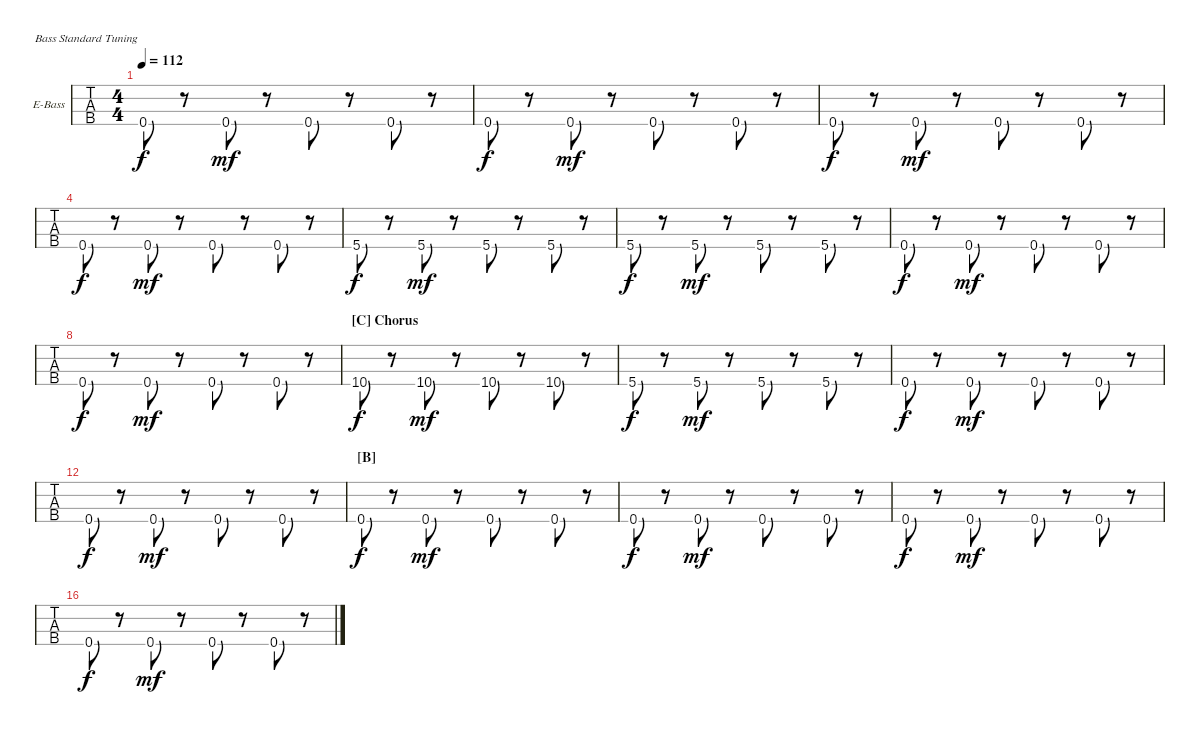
\bracketExtendMode nobrackets
\firstSystemTrackNameOrientation horizontal
\otherSystemsTrackNameOrientation horizontal
\defaultBarNumberDisplay FirstOfSystem
\track ("Bass" "E-Bass") {instrument electricbassfinger}
\staff {tabs}
\tuning (G2 D2 A1 E1)
\ts (4 4)
\tempo 112
\clef f4
\ks c
0.4.8{dy f} r.8 0.4.8{dy mf} r.8 0.4.8 r.8 0.4.8 r.8 |
0.4.8{dy f} r.8 0.4.8{dy mf} r.8 0.4.8 r.8 0.4.8 r.8 |
0.4.8{dy f} r.8 0.4.8{dy mf} r.8 0.4.8 r.8 0.4.8 r.8 |
0.4.8{dy f} r.8 0.4.8{dy mf} r.8 0.4.8 r.8 0.4.8 r.8 |
5.4.8{dy f} r.8 5.4.8{dy mf} r.8 5.4.8 r.8 5.4.8 r.8 |
5.4.8{dy f} r.8 5.4.8{dy mf} r.8 5.4.8 r.8 5.4.8 r.8 |
0.4.8{dy f} r.8 0.4.8{dy mf} r.8 0.4.8 r.8 0.4.8 r.8 |
0.4.8{dy f} r.8 0.4.8{dy mf} r.8 0.4.8 r.8 0.4.8 r.8 |
\section ("C" "Chorus")
10.4.8{dy f} r.8 10.4.8{dy mf} r.8 10.4.8 r.8 10.4.8 r.8 |
5.4.8{dy f} r.8 5.4.8{dy mf} r.8 5.4.8 r.8 5.4.8 r.8 |
0.4.8{dy f} r.8 0.4.8{dy mf} r.8 0.4.8 r.8 0.4.8 r.8 |
0.4.8{dy f} r.8 0.4.8{dy mf} r.8 0.4.8 r.8 0.4.8 r.8 |
\section ("B" "")
0.4.8{dy f} r.8 0.4.8{dy mf} r.8 0.4.8 r.8 0.4.8 r.8 |
0.4.8{dy f} r.8 0.4.8{dy mf} r.8 0.4.8 r.8 0.4.8 r.8 |
0.4.8{dy f} r.8 0.4.8{dy mf} r.8 0.4.8 r.8 0.4.8 r.8 |
0.4.8{dy f} r.8 0.4.8{dy mf} r.8 0.4.8 r.8 0.4.8 r.8
